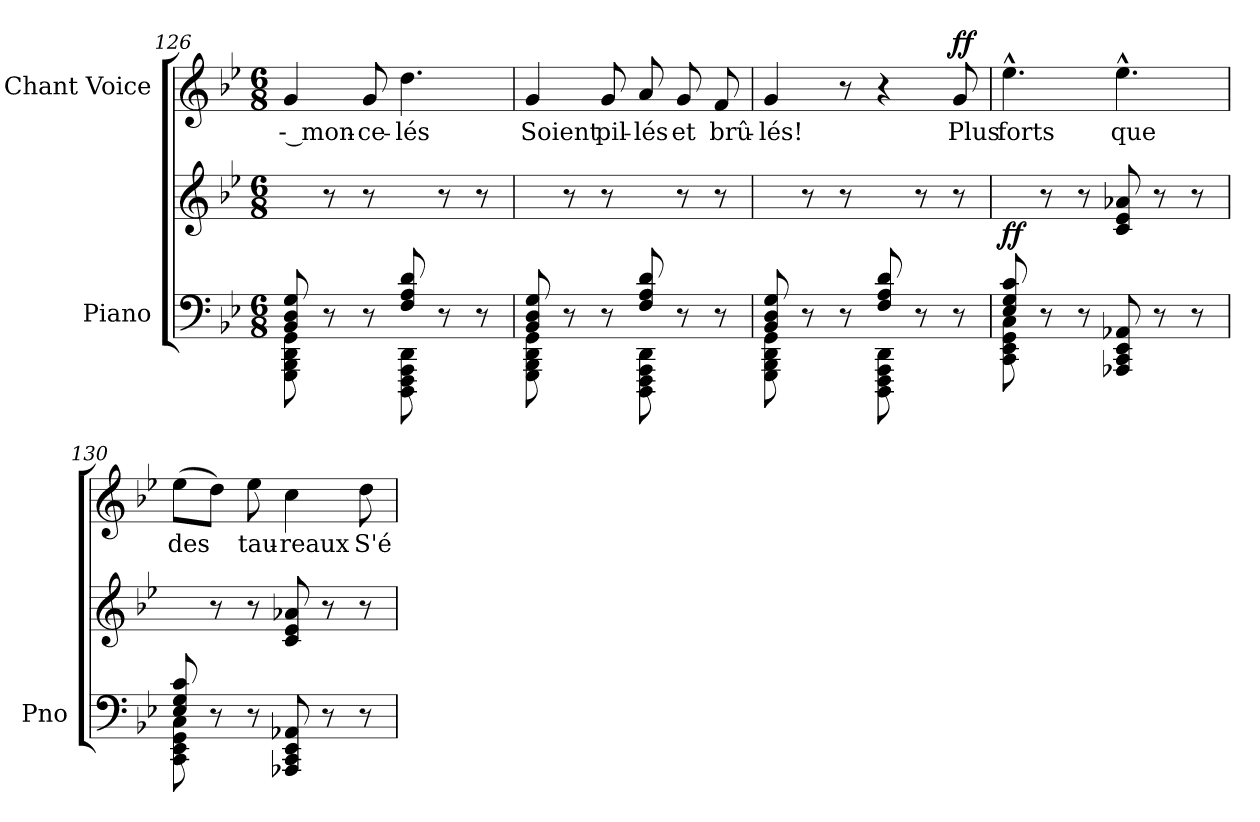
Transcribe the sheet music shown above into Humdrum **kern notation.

**kern	**kern	**dynam	**kern	**text	**dynam
*part2	*part2	*part2	*part1	*part1	*part1
*staff3	*staff2	*staff2/3	*staff1	*staff1	*staff1
*I"Piano	*	*	*I"Chant Voice	*	*
*I'Pno	*	*	*	*	*
*clefF4	*clefG2	*	*clefG2	*	*
*k[b-e-]	*k[b-e-]	*	*k[b-e-]	*	*
*M6/8	*M6/8	*	*M6/8	*	*
=126	=126	=126	=126	=126	=126
*^	*	*	*	*	*
8BB-/ 8D/ 8G/	8GGG\ 8BBB-\ 8DD\ 8GG\	8ryy	.	4g/	-- mon-	.
4ryy	8r	8r	.	.	.	.
.	8r	8r	.	8g/	-ce-	.
8F/ 8A/ 8d/	8DDD\ 8FFF\ 8AAA\ 8DD\	8ryy	.	4.dd\	-lés	.
4ryy	8r	8r	.	.	.	.
.	8r	8r	.	.	.	.
=127	=127	=127	=127	=127	=127	=127
8BB-/ 8D/ 8G/	8GGG\ 8BBB-\ 8DD\ 8GG\	8ryy	.	4g/	Soient	.
4ryy	8r	8r	.	.	.	.
.	8r	8r	.	8g/	pil-	.
8F/ 8A/ 8d/	8DDD\ 8FFF\ 8AAA\ 8DD\	8ryy	.	8a/	-lés	.
4ryy	8r	8r	.	8g/	et	.
.	8r	8r	.	8f/	brû-	.
=128	=128	=128	=128	=128	=128	=128
8BB-/ 8D/ 8G/	8GGG\ 8BBB-\ 8DD\ 8GG\	8ryy	.	4g/	-lés!	.
4ryy	8r	8r	.	.	.	.
.	8r	8r	.	8r	.	.
8F/ 8A/ 8d/	8DDD\ 8FFF\ 8AAA\ 8DD\	8ryy	.	4r	.	.
4ryy	8r	8r	.	.	.	.
!	!	!	!	!	!	!LO:DY:a
.	8r	8r	.	8g/	Plus	ff
=129	=129	=129	=129	=129	=129	=129
!	!	!	!LO:DY:b	!	!	!
8E-/ 8G/ 8c/	8CC\ 8EE-\ 8GG\ 8C\	8ryy	ff	4.ee-^^\	forts	.
2ryy	8r	8r	.	.	.	.
.	8r	8r	.	.	.	.
.	8AAA-X/ 8CC/ 8EE-/ 8AA-X/	8c/ 8e-/ 8a-X/	.	4.ee-^^\	que	.
.	8r	8r	.	.	.	.
8ryy	8r	8r	.	.	.	.
=130	=130	=130	=130	=130	=130	=130
8E-/ 8G/ 8c/	8CC\ 8EE-\ 8GG\ 8C\	8ryy	.	(8ee-\L	des	.
2ryy	8r	8r	.	8dd\J)	.	.
.	8r	8r	.	8ee-\	tau-	.
.	8AAA-X/ 8CC/ 8EE-/ 8AA-X/	8c/ 8e-/ 8a-X/	.	4cc\	-reaux	.
.	8r	8r	.	.	.	.
8ryy	8r	8r	.	8dd\	S'é-	.
*v	*v	*	*	*	*	*
=	=	=	=	=	=
*-	*-	*-	*-	*-	*-
